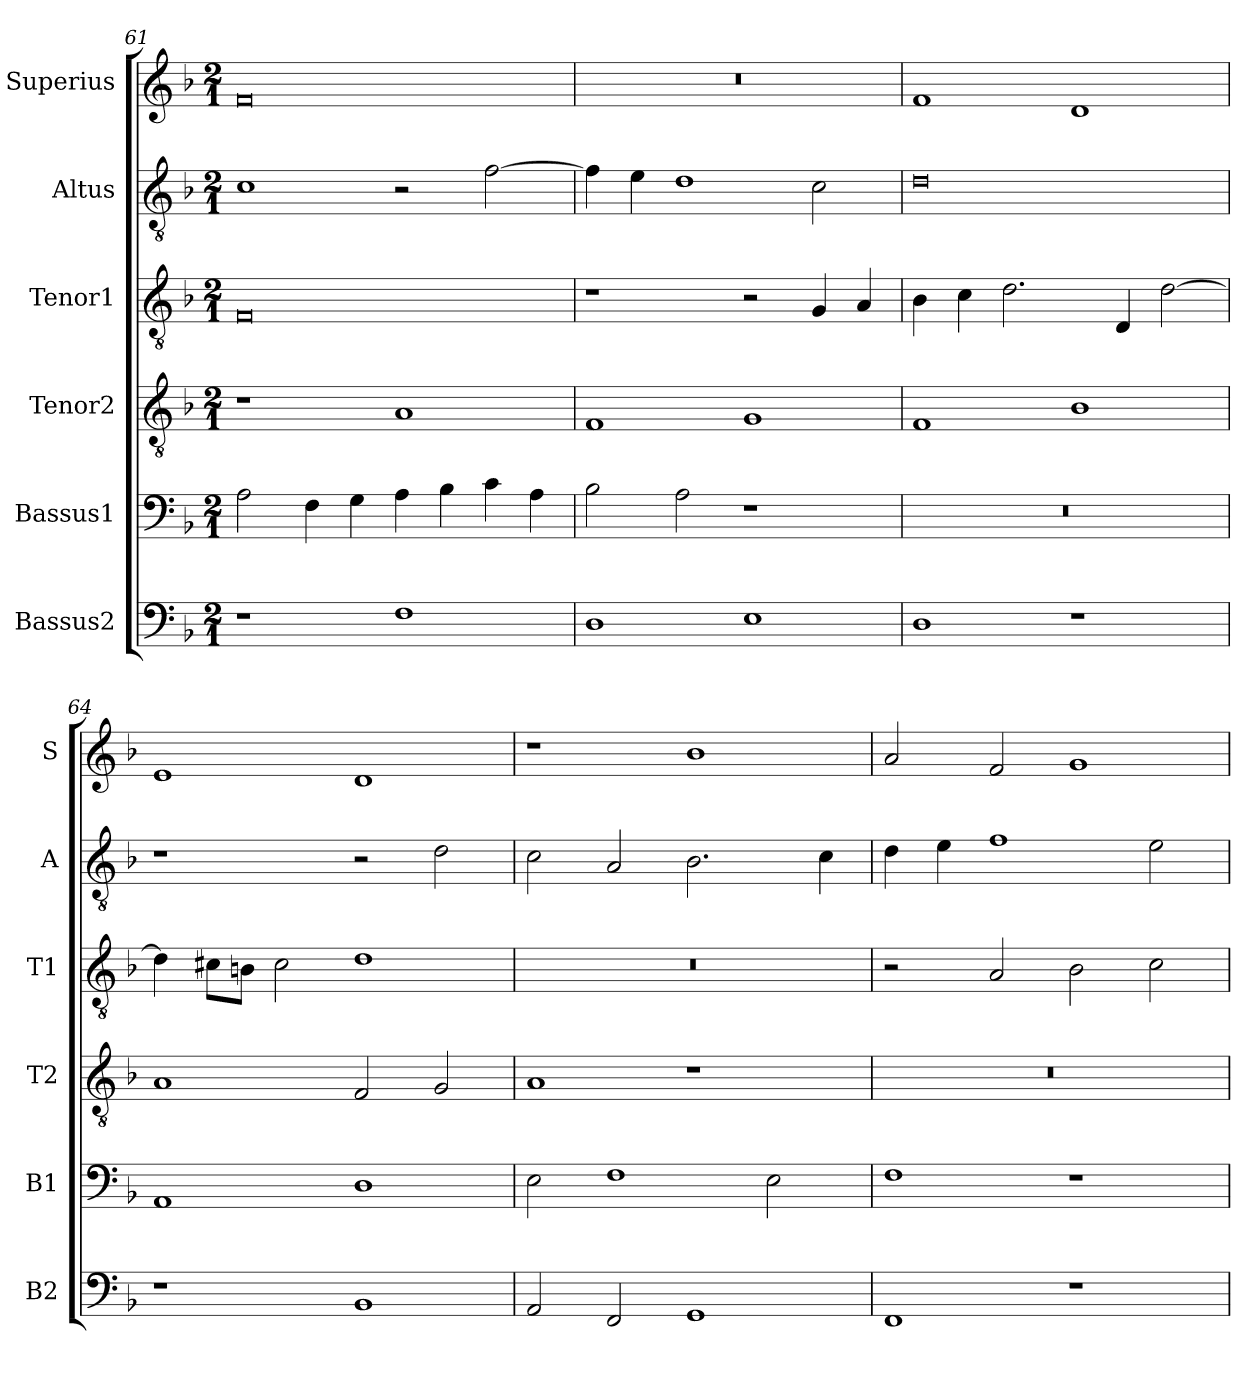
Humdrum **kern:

**kern	**kern	**kern	**kern	**kern	**kern
*part6	*part5	*part4	*part3	*part2	*part1
*staff6	*staff5	*staff4	*staff3	*staff2	*staff1
*I"Bassus2	*I"Bassus1	*I"Tenor2	*I"Tenor1	*I"Altus	*I"Superius
*I'B2	*I'B1	*I'T2	*I'T1	*I'A	*I'S
*clefF4	*clefF4	*clefGv2	*clefGv2	*clefGv2	*clefG2
*k[b-]	*k[b-]	*k[b-]	*k[b-]	*k[b-]	*k[b-]
*M2/1	*M2/1	*M2/1	*M2/1	*M2/1	*M2/1
=61	=61	=61	=61	=61	=61
1r	2A\	1r	0F	1c	0f
.	4F\	.	.	.	.
.	4G\	.	.	.	.
1F	4A\	1A	.	2r	.
.	4B-\	.	.	.	.
.	4c\	.	.	[2f\	.
.	4A\	.	.	.	.
=62	=62	=62	=62	=62	=62
1D	2B-\	1F	1r	4f\]	0r
.	.	.	.	4e\	.
.	2A\	.	.	1d	.
1E	1r	1G	2r	.	.
.	.	.	4G/	2c\	.
.	.	.	4A/	.	.
=63	=63	=63	=63	=63	=63
1D	0r	1F	4B-\	0d	1f
.	.	.	4c\	.	.
.	.	.	2.d\	.	.
1r	.	1B-	.	.	1d
.	.	.	4D/	.	.
.	.	.	[2d\	.	.
=64	=64	=64	=64	=64	=64
1r	1AA	1A	4d\]	1r	1e
.	.	.	8c#X\L	.	.
.	.	.	8Bn\J	.	.
.	.	.	2c#\	.	.
1BB-	1D	2F/	1d	2r	1d
.	.	2G/	.	2d\	.
=65	=65	=65	=65	=65	=65
2AA/	2E\	1A	0r	2c\	1r
2FF/	1F	.	.	2A/	.
1GG	.	1r	.	2.B-\	1b-
.	2E\	.	.	.	.
.	.	.	.	4c\	.
=66	=66	=66	=66	=66	=66
1FF	1F	0r	2r	4d\	2a/
.	.	.	.	4e\	.
.	.	.	2A/	1f	2f/
1r	1r	.	2B-\	.	1g
.	.	.	2c\	2e\	.
=	=	=	=	=	=
*-	*-	*-	*-	*-	*-
